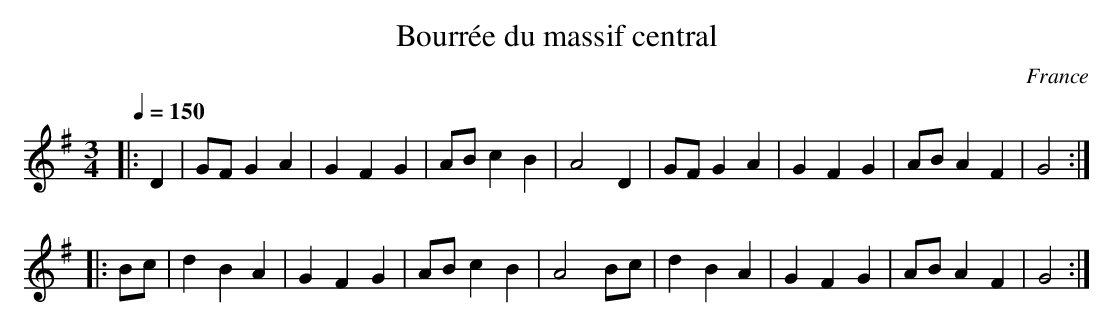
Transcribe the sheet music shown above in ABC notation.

X:1
T:Bourrée du massif central
O:France
M:3/4
Q:1/4=150
K:G
|:D2|GFG2A2|G2F2G2|ABc2B2|A4D2|GFG2A2|G2F2G2|ABA2F2|G4::
Bc|d2B2A2|G2F2G2|ABc2B2|A4Bc|d2B2A2|G2F2G2|ABA2F2|G4:|
